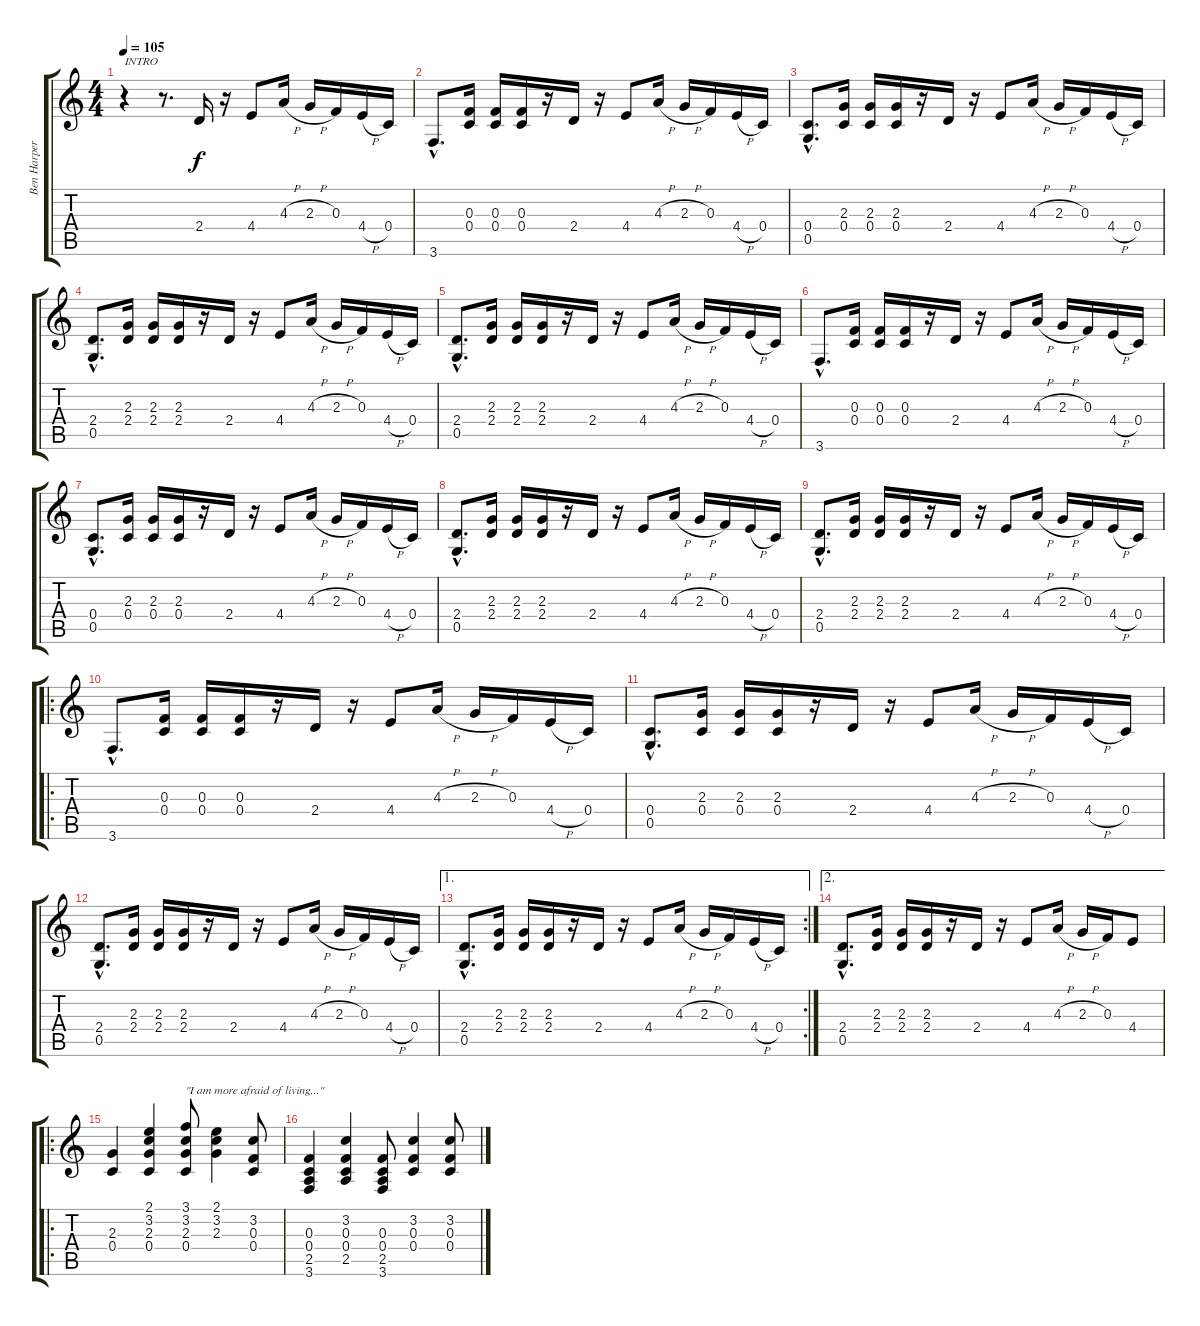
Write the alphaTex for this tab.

\track ("Ben Harper" "Ben Harper") {instrument overdrivenguitar}
\staff {score tabs}
\tuning (D4 A3 F3 C3 G2 D2) {hide}
\ts (4 4)
\tempo 105
\clef g2
\ks c
r.4{txt "INTRO" dy f instrument overdrivenguitar} r.8{d} 2.4.16 r.16 4.4.8 4.3{h}.16 2.3{h}.16 0.3.16 4.4{h}.16 0.4.16 |
3.6{hac}.8{d} (0.3 0.4).16 (0.3 0.4).16 (0.3 0.4).16 r.16 2.4.16 r.16 4.4.8 4.3{h}.16 2.3{h}.16 0.3.16 4.4{h}.16 0.4.16 |
(0.4{hac} 0.5{hac}).8{d} (2.3 0.4).16 (2.3 0.4).16 (2.3 0.4).16 r.16 2.4.16 r.16 4.4.8 4.3{h}.16 2.3{h}.16 0.3.16 4.4{h}.16 0.4.16 |
(2.4{hac} 0.5{hac}).8{d} (2.3 2.4).16 (2.3 2.4).16 (2.3 2.4).16 r.16 2.4.16 r.16 4.4.8 4.3{h}.16 2.3{h}.16 0.3.16 4.4{h}.16 0.4.16 |
(2.4{hac} 0.5{hac}).8{d} (2.3 2.4).16 (2.3 2.4).16 (2.3 2.4).16 r.16 2.4.16 r.16 4.4.8 4.3{h}.16 2.3{h}.16 0.3.16 4.4{h}.16 0.4.16 |
3.6{hac}.8{d} (0.3 0.4).16 (0.3 0.4).16 (0.3 0.4).16 r.16 2.4.16 r.16 4.4.8 4.3{h}.16 2.3{h}.16 0.3.16 4.4{h}.16 0.4.16 |
(0.4{hac} 0.5{hac}).8{d} (2.3 0.4).16 (2.3 0.4).16 (2.3 0.4).16 r.16 2.4.16 r.16 4.4.8 4.3{h}.16 2.3{h}.16 0.3.16 4.4{h}.16 0.4.16 |
(2.4{hac} 0.5{hac}).8{d} (2.3 2.4).16 (2.3 2.4).16 (2.3 2.4).16 r.16 2.4.16 r.16 4.4.8 4.3{h}.16 2.3{h}.16 0.3.16 4.4{h}.16 0.4.16 |
(2.4{hac} 0.5{hac}).8{d} (2.3 2.4).16 (2.3 2.4).16 (2.3 2.4).16 r.16 2.4.16 r.16 4.4.8 4.3{h}.16 2.3{h}.16 0.3.16 4.4{h}.16 0.4.16 |
\ro
3.6{hac}.8{d} (0.3 0.4).16 (0.3 0.4).16 (0.3 0.4).16 r.16 2.4.16 r.16 4.4.8 4.3{h}.16 2.3{h}.16 0.3.16 4.4{h}.16 0.4.16 |
(0.4{hac} 0.5{hac}).8{d} (2.3 0.4).16 (2.3 0.4).16 (2.3 0.4).16 r.16 2.4.16 r.16 4.4.8 4.3{h}.16 2.3{h}.16 0.3.16 4.4{h}.16 0.4.16 |
(2.4{hac} 0.5{hac}).8{d} (2.3 2.4).16 (2.3 2.4).16 (2.3 2.4).16 r.16 2.4.16 r.16 4.4.8 4.3{h}.16 2.3{h}.16 0.3.16 4.4{h}.16 0.4.16 |
\ae 1
\rc 2
(2.4{hac} 0.5{hac}).8{d} (2.3 2.4).16 (2.3 2.4).16 (2.3 2.4).16 r.16 2.4.16 r.16 4.4.8 4.3{h}.16 2.3{h}.16 0.3.16 4.4{h}.16 0.4.16 |
\ae 2
(2.4{hac} 0.5{hac}).8{d} (2.3 2.4).16 (2.3 2.4).16 (2.3 2.4).16 r.16 2.4.16 r.16 4.4.8 4.3{h}.16 2.3{h}.16 0.3.16 4.4.8 |
\ro
(2.3 0.4).4 (2.1 3.2 2.3 0.4).4 (3.1 3.2 2.3 0.4).8{txt "\"I am more afraid of living...\""} (2.1 3.2 2.3).4 (3.2 0.3 0.4).8 |
(0.3 0.4 2.5 3.6).4 (3.2 0.3 0.4 2.5).4 (0.3 0.4 2.5 3.6).8 (3.2 0.3 0.4).4 (3.2 0.3 0.4).8
